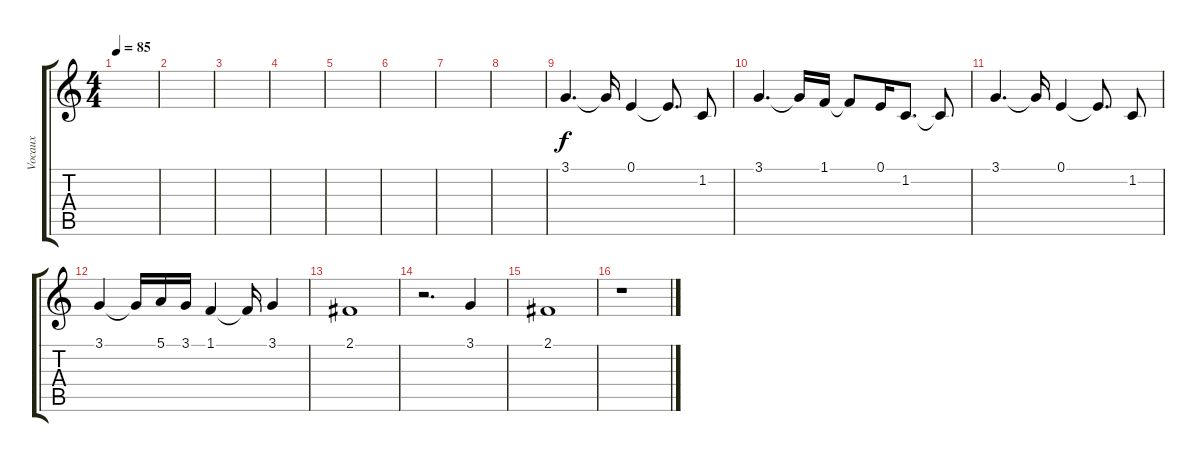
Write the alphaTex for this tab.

\track ("Vocaux" "Vocaux") {instrument oboe}
\staff {score tabs}
\tuning (E4 B3 G3 D3 A2 E2) {hide}
\ts (4 4)
\tempo 85
\clef g2
\ks c
|
|
|
|
|
|
|
|
3.1.4{d volume 16} 3.1{t}.16 0.1.4 0.1{t}.8{d} 1.2.8 |
3.1.4{d} 3.1{t}.16 1.1.16 1.1{t}.8 0.1.16 1.2.8{d} 1.2{t}.8 |
3.1.4{d} 3.1{t}.16 0.1.4 0.1{t}.8{d} 1.2.8 |
3.1.4 3.1{t}.16 5.1.16 3.1.16 1.1.4 1.1{t}.16 3.1.4 |
2.1.1{volume 14} |
r.2{d} 3.1.4 |
2.1.1 |
r.1
